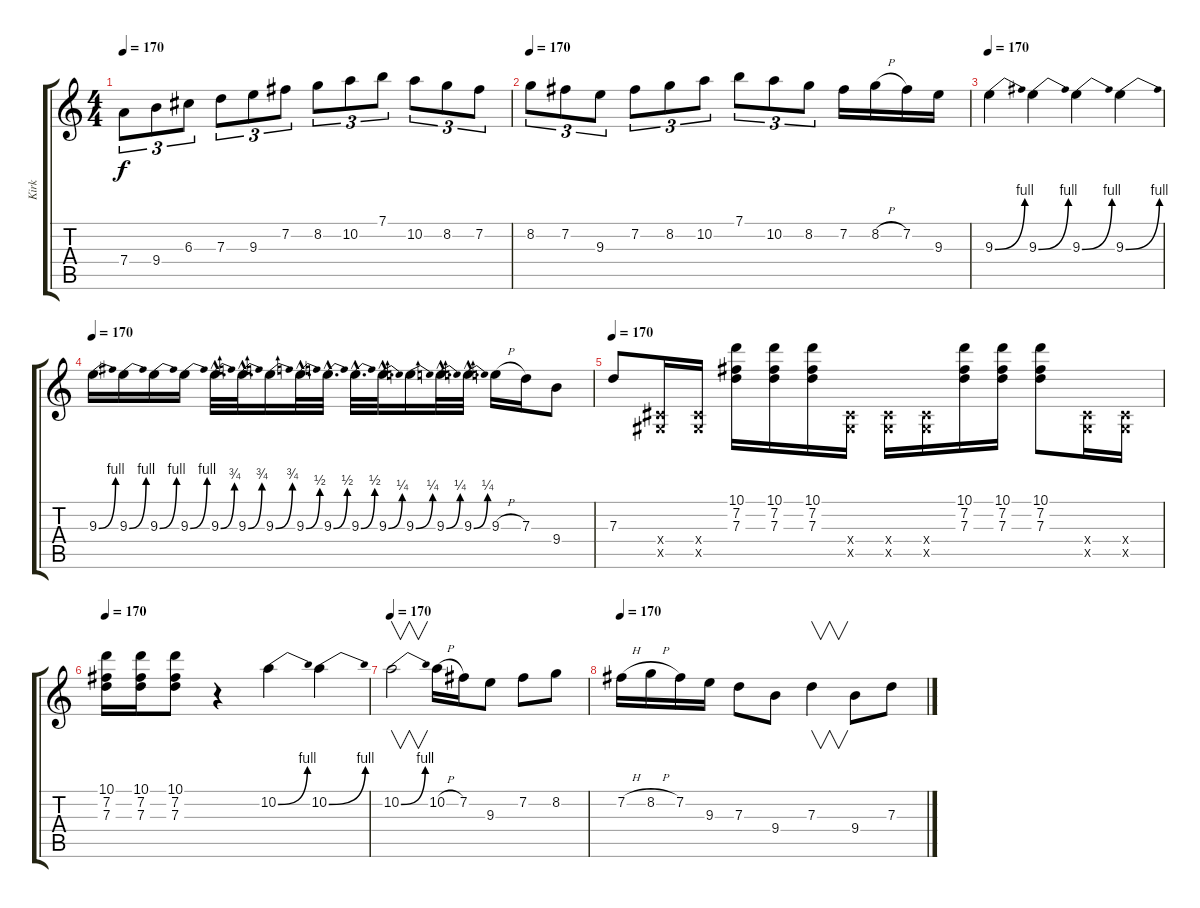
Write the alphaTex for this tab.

\track ("Kirk" "Kirk") {instrument distortionguitar}
\staff {score tabs}
\tuning (E4 B3 G3 D3 A2 E2) {hide}
\ts (4 4)
\tempo 170
\clef g2
\ks c
7.4.8{tu (3 2) dy f} 9.4.8{tu (3 2)} 6.3.8{tu (3 2)} 7.3.8{tu (3 2)} 9.3.8{tu (3 2)} 7.2.8{tu (3 2)} 8.2.8{tu (3 2)} 10.2.8{tu (3 2)} 7.1.8{tu (3 2)} 10.2.8{tu (3 2)} 8.2.8{tu (3 2)} 7.2.8{tu (3 2)} |
\tempo 170
8.2.8{tu (3 2)} 7.2.8{tu (3 2)} 9.3.8{tu (3 2)} 7.2.8{tu (3 2)} 8.2.8{tu (3 2)} 10.2.8{tu (3 2)} 7.1.8{tu (3 2)} 10.2.8{tu (3 2)} 8.2.8{tu (3 2)} 7.2.16 8.2{h}.16 7.2.16 9.3.16 |
\tempo 170
9.3{be (bend 0 0 60 4)}.4 9.3{be (bend 0 0 60 4)}.4 9.3{be (bend 0 0 60 4)}.4 9.3{be (bend 0 0 60 4)}.4 |
\tempo 170
9.3{be (bend 0 0 60 4)}.16 9.3{be (bend 0 0 60 4)}.16 9.3{be (bend 0 0 60 4)}.16 9.3{be (bend 0 0 60 4)}.16 9.3{be (bend 0 0 60 3) hac}.32{d} 9.3{be (bend 0 0 60 3) hac}.32{d} 9.3{be (bend 0 0 60 3)}.16 9.3{be (bend 0 0 60 2) hac}.32{d} 9.3{be (bend 0 0 60 2) hac}.32{d} 9.3{be (bend 0 0 60 2) hac}.32{d} 9.3{be (bend 0 0 60 1) hac}.32{d} 9.3{be (bend 0 0 60 1)}.16 9.3{be (bend 0 0 60 1) hac}.32{d} 9.3{be (bend 0 0 60 1) hac}.32{d} 9.3{h}.16 7.3.16 9.4.8 |
\tempo 170
7.3.8 (-1.4{x} -1.5{x}).16 (-1.4{x} -1.5{x}).16 (10.1 7.2 7.3).16 (10.1 7.2 7.3).16 (10.1 7.2 7.3).16 (-1.4{x} -1.5{x}).16 (-1.4{x} -1.5{x}).16 (-1.4{x} -1.5{x}).16 (10.1 7.2 7.3).16 (10.1 7.2 7.3).16 (10.1 7.2 7.3).8 (-1.4{x} -1.5{x}).16 (-1.4{x} -1.5{x}).16 |
\tempo 170
(10.1 7.2 7.3).16 (10.1 7.2 7.3).16 (10.1 7.2 7.3).8 r.4 10.2{be (bend 0 0 60 4)}.4 10.2{be (bend 0 0 60 4)}.4 |
\tempo 170
10.2{be (bend 0 0 60 4)}.2{v} 10.2{h}.16 7.2.16 9.3.8 7.2.8 8.2.8 |
\tempo 170
7.2{h}.16 8.2{h}.16 7.2.16 9.3.16 7.3.8 9.4.8 7.3.4{v} 9.4.8 7.3.8
